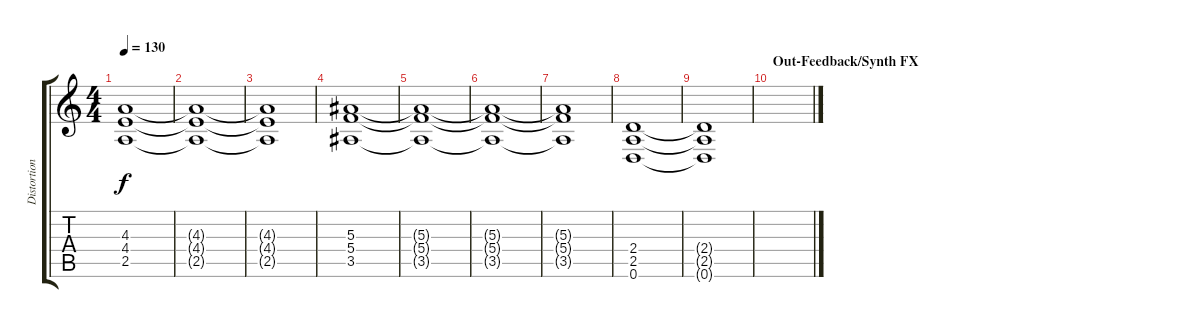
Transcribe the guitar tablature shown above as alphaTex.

\track ("Distortion Guitar" "Distortion") {instrument distortionguitar}
\staff {score tabs}
\tuning (D4 A3 F3 C3 G2 D2) {hide}
\ts (4 4)
\tempo 130
\clef g2
\ks c
(4.3 4.4 2.5).1{dy f} |
(4.3{t} 4.4{t} 2.5{t}).1 |
(4.3{t} 4.4{t} 2.5{t}).1 |
(5.3 5.4 3.5).1 |
(5.3{t} 5.4{t} 3.5{t}).1 |
(5.3{t} 5.4{t} 3.5{t}).1 |
(5.3{t} 5.4{t} 3.5{t}).1 |
(2.4 2.5 0.6).1 |
(2.4{t} 2.5{t} 0.6{t}).1 |
\section ("" "Out-Feedback/Synth FX")
